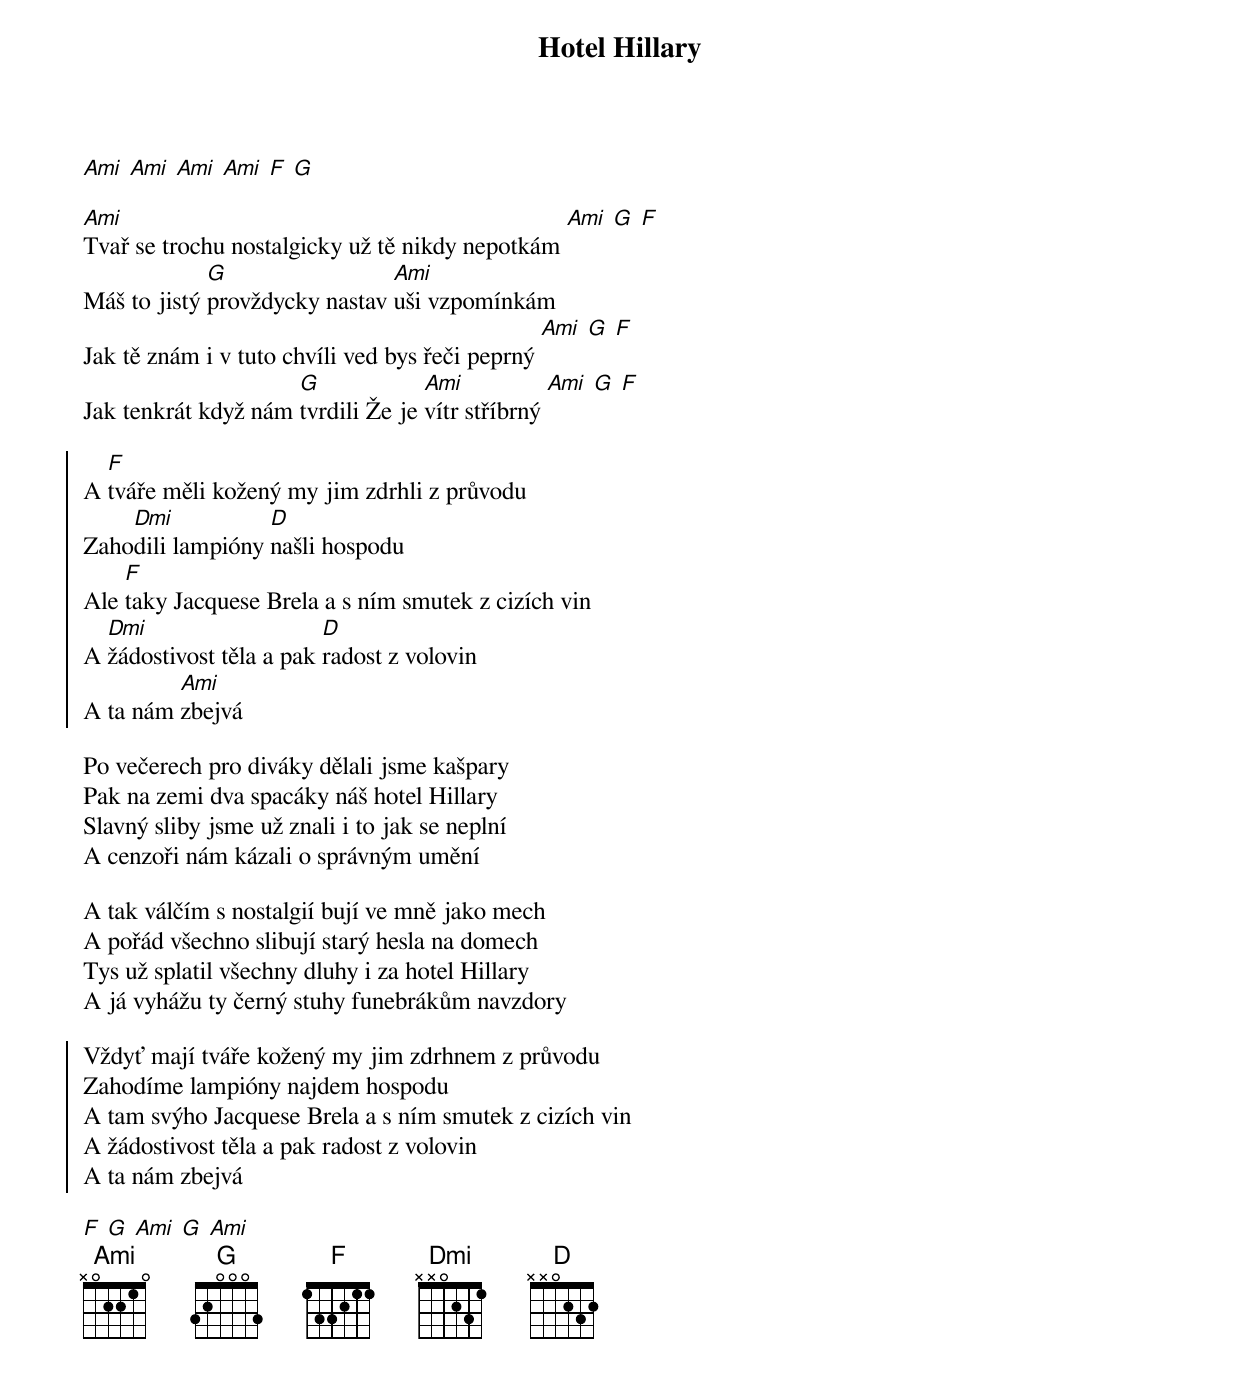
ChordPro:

{title: Hotel Hillary}

[Ami  Ami  Ami  Ami  F  G]

[Ami]Tvař se trochu nostalgicky už tě nikdy nepotkám [Ami  G  F]
Máš to jistý [G]provždycky nastav [Ami]uši vzpomínkám
Jak tě znám i v tuto chvíli ved bys řeči peprný [Ami  G  F]
Jak tenkrát když nám [G]tvrdili Že je [Ami]vítr stříbrný [Ami  G  F]

{start_of_chorus}
A [F]tváře měli kožený my jim zdrhli z průvodu
Zaho[Dmi]dili lampióny [D]našli hospodu
Ale [F]taky Jacquese Brela a s ním smutek z cizích vin
A [Dmi]žádostivost těla a pak [D]radost z volovin
A ta nám [Ami]zbejvá
{end_of_chorus}

Po večerech pro diváky dělali jsme kašpary
Pak na zemi dva spacáky náš hotel Hillary
Slavný sliby jsme už znali i to jak se neplní
A cenzoři nám kázali o správným umění

A tak válčím s nostalgií bují ve mně jako mech
A pořád všechno slibují starý hesla na domech
Tys už splatil všechny dluhy i za hotel Hillary
A já vyhážu ty černý stuhy funebrákům navzdory

{start_of_chorus}
Vždyť mají tváře kožený my jim zdrhnem z průvodu
Zahodíme lampióny najdem hospodu
A tam svýho Jacquese Brela a s ním smutek z cizích vin
A žádostivost těla a pak radost z volovin
A ta nám zbejvá
{end_of_chorus}

[F  G  Ami  G  Ami]
